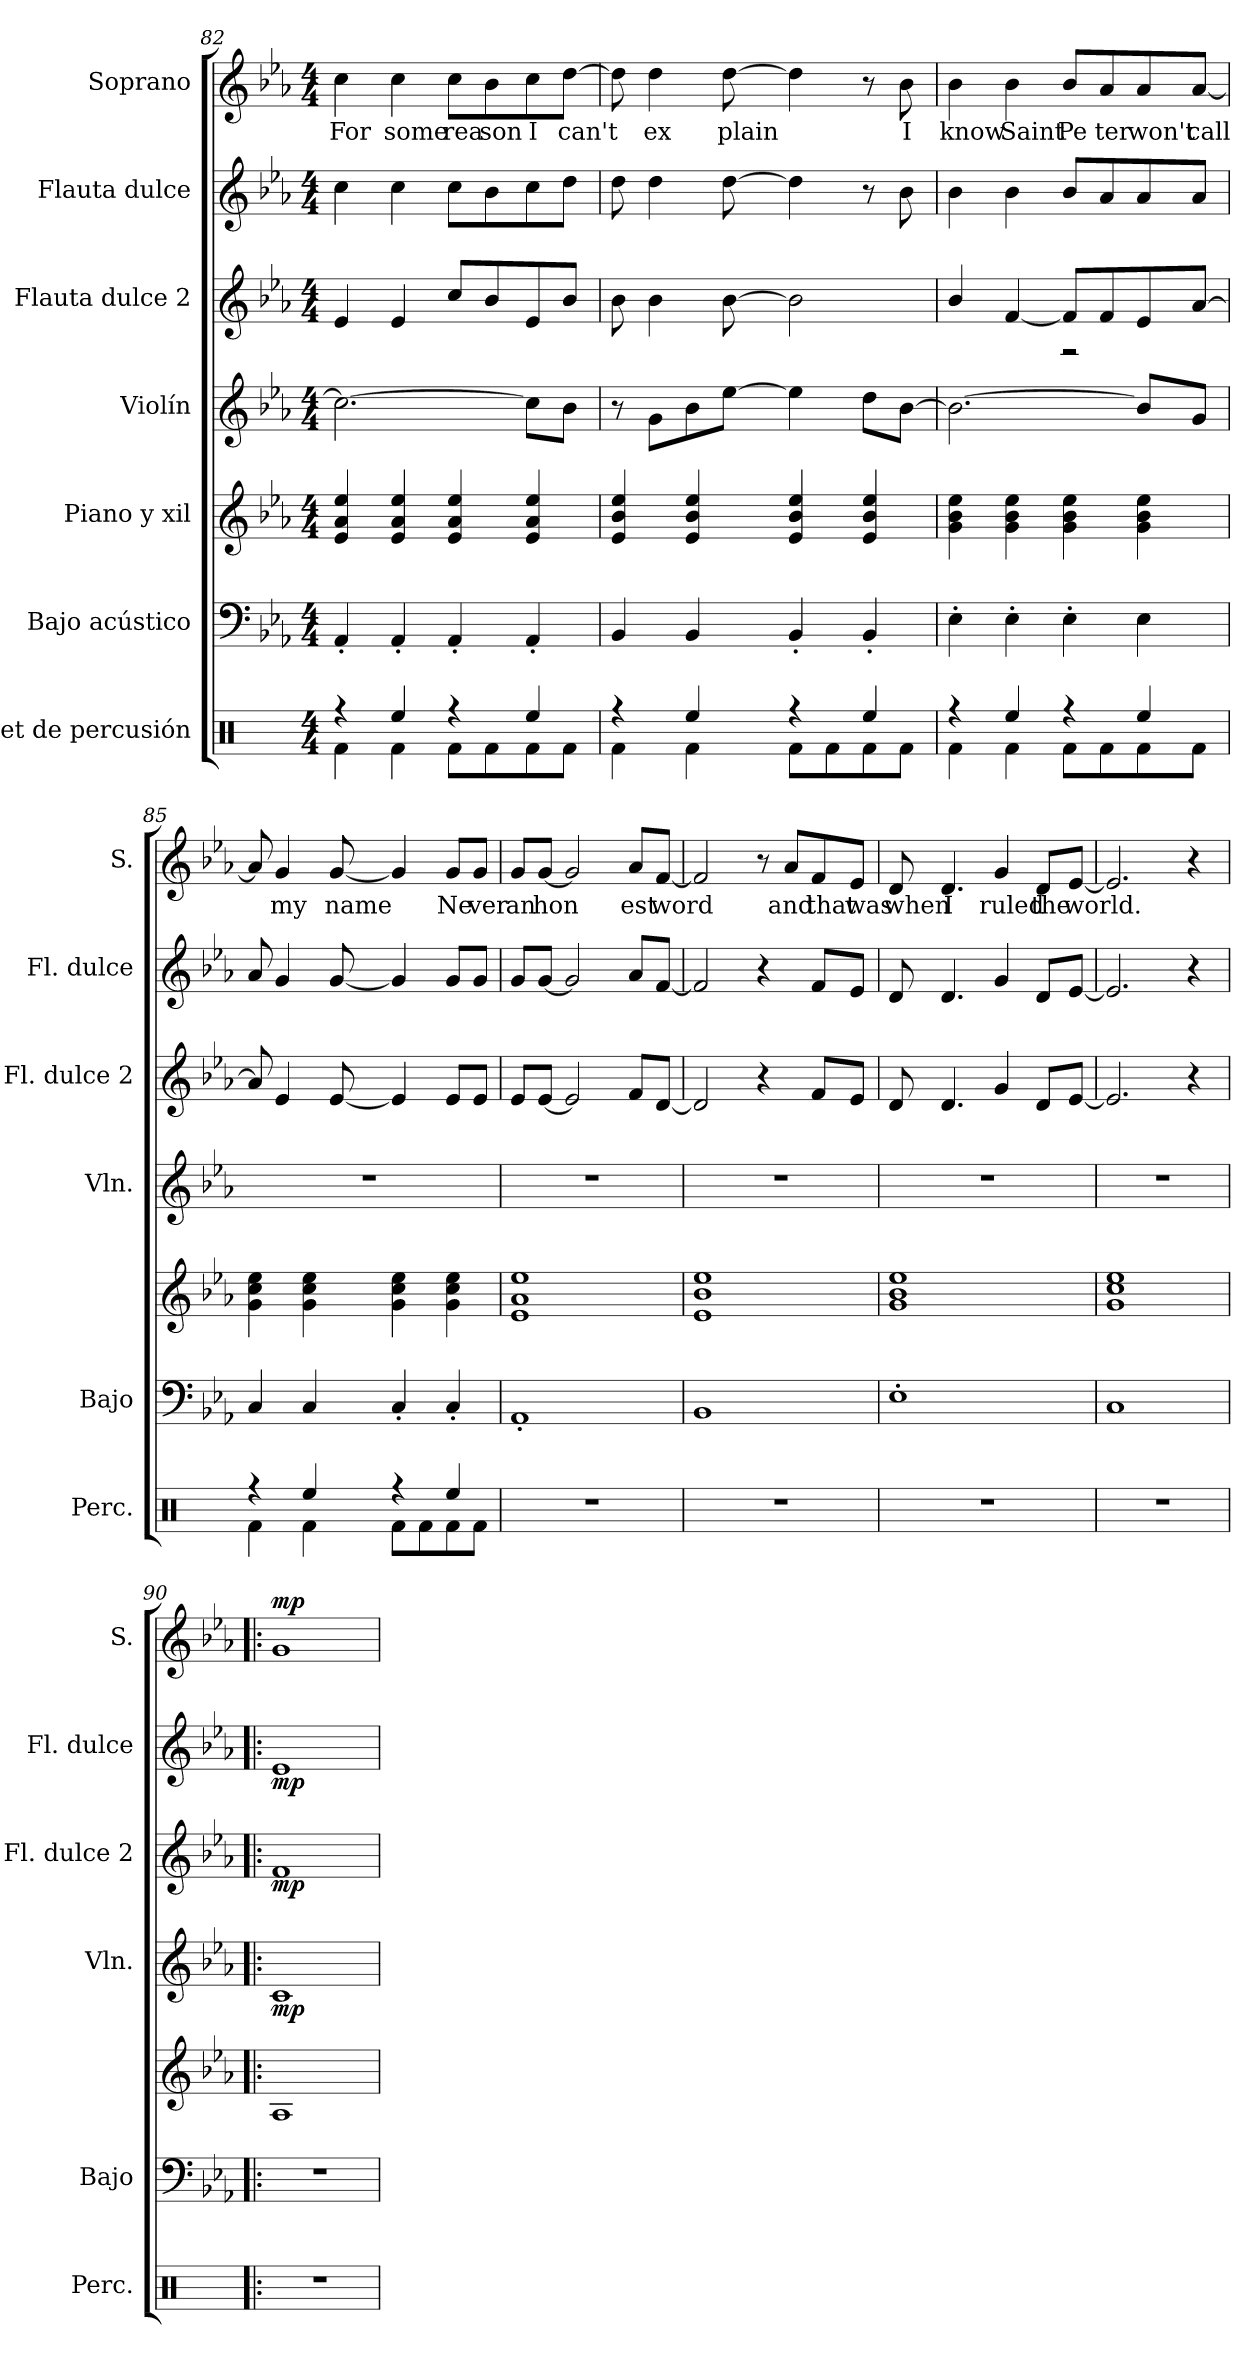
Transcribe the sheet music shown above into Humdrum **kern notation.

**kern	**kern	**kern	**kern	**dynam	**kern	**dynam	**kern	**dynam	**kern	**text	**dynam
*part7	*part6	*part5	*part4	*part4	*part3	*part3	*part2	*part2	*part1	*part1	*part1
*staff7	*staff6	*staff5	*staff4	*staff4	*staff3	*staff3	*staff2	*staff2	*staff1	*staff1	*staff1
*I"Set de percusión	*I"Bajo acústico	*I"Piano y xil	*I"Violín	*	*I"Flauta dulce 2	*	*I"Flauta dulce	*	*I"Soprano	*	*
*I'Perc.	*I'Bajo	*	*I'Vln.	*	*I'Fl. dulce 2	*	*I'Fl. dulce	*	*I'S.	*	*
*clefX	*clefF4	*clefG2	*clefG2	*	*clefG2	*	*clefG2	*	*clefG2	*	*
*k[]	*k[b-e-a-]	*k[b-e-a-]	*k[b-e-a-]	*	*k[b-e-a-]	*	*k[b-e-a-]	*	*k[b-e-a-]	*	*
*M4/4	*M4/4	*M4/4	*M4/4	*	*M4/4	*	*M4/4	*	*M4/4	*	*
=82	=82	=82	=82	=82	=82	=82	=82	=82	=82	=82	=82
*^	*	*	*	*	*	*	*	*	*	*	*
!	!	!	!	!	!	!	!	!	!	!	!LO:LY:b	!
4r	4Rf\	4AA-'/	4e-/ 4a-/ 4ee-/	2.cc\_	.	4e-/	.	4cc\	.	4cc\	For	.
!	!	!	!	!	!	!	!	!	!	!	!LO:LY:b	!
4Ree/	4Rf\	4AA-'/	4e-/ 4a-/ 4ee-/	.	.	4e-/	.	4cc\	.	4cc\	some	.
!	!	!	!	!	!	!	!	!	!	!	!LO:LY:b	!
4r	8Rf\L	4AA-'/	4e-/ 4a-/ 4ee-/	.	.	8cc/L	.	8cc\L	.	8cc\L	rea	.
!	!	!	!	!	!	!	!	!	!	!	!LO:LY:b	!
.	8Rf\	.	.	.	.	8b-/	.	8b-\	.	8b-\	son	.
!	!	!	!	!	!	!	!	!	!	!	!LO:LY:b	!
4Ree/	8Rf\	4AA-'/	4e-/ 4a-/ 4ee-/	8cc\L]	.	8e-/	.	8cc\	.	8cc\	I	.
!	!	!	!	!	!	!	!	!	!	!	!LO:LY:b	!
.	8Rf\J	.	.	8b-\J	.	8b-/J	.	8dd\J	.	[8dd\J	can't	.
=83	=83	=83	=83	=83	=83	=83	=83	=83	=83	=83	=83	=83
4r	4Rf\	4BB-/	4e-/ 4b-/ 4ee-/	8r	.	8b-\	.	8dd\	.	8dd\]	.	.
!	!	!	!	!	!	!	!	!	!	!	!LO:LY:b	!
.	.	.	.	8g\L	.	4b-\	.	4dd\	.	4dd\	ex	.
4Ree/	4Rf\	4BB-/	4e-/ 4b-/ 4ee-/	8b-\	.	.	.	.	.	.	.	.
!	!	!	!	!	!	!	!	!	!	!	!LO:LY:b	!
.	.	.	.	[8ee-\J	.	[8b-\	.	[8dd\	.	[8dd\	plain	.
4r	8Rf\L	4BB-'/	4e-/ 4b-/ 4ee-/	4ee-\]	.	2b-\]	.	4dd\]	.	4dd\]	.	.
.	8Rf\	.	.	.	.	.	.	.	.	.	.	.
4Ree/	8Rf\	4BB-'/	4e-/ 4b-/ 4ee-/	8dd\L	.	.	.	8r	.	8r	.	.
!	!	!	!	!	!	!	!	!	!	!	!LO:LY:b	!
.	8Rf\J	.	.	[8b-\J	.	.	.	8b-\	.	8b-\	I	.
=84	=84	=84	=84	=84	=84	=84	=84	=84	=84	=84	=84	=84
*	*	*	*	*	*	*^	*	*	*	*	*	*
!	!	!	!	!	!	!	!	!	!	!	!	!LO:LY:b	!
4r	4Rf\	4E-'\	4g\ 4b-\ 4ee-\	2.b-\_	.	4b-/	2ryy	.	4b-\	.	4b-\	know	.
!	!	!	!	!	!	!	!	!	!	!	!	!LO:LY:b	!
4Ree/	4Rf\	4E-'\	4g\ 4b-\ 4ee-\	.	.	[4f/	.	.	4b-\	.	4b-\	Saint	.
!	!	!	!	!	!	!	!	!	!	!	!	!LO:LY:b	!
4r	8Rf\L	4E-'\	4g\ 4b-\ 4ee-\	.	.	8f/L]	2r	.	8b-/L	.	8b-/L	Pe	.
!	!	!	!	!	!	!	!	!	!	!	!	!LO:LY:b	!
.	8Rf\	.	.	.	.	8f/	.	.	8a-/	.	8a-/	ter	.
!	!	!	!	!	!	!	!	!	!	!	!	!LO:LY:b	!
4Ree/	8Rf\	4E-\	4g\ 4b-\ 4ee-\	8b-/L]	.	8e-/	.	.	8a-/	.	8a-/	won't	.
!	!	!	!	!	!	!	!	!	!	!	!	!LO:LY:b	!
.	8Rf\J	.	.	8g/J	.	[8a-/J	.	.	8a-/J	.	[8a-/J	call	.
*	*	*	*	*	*	*v	*v	*	*	*	*	*	*
!!LO:PB:g=z
=85	=85	=85	=85	=85	=85	=85	=85	=85	=85	=85	=85	=85
4r	4Rf\	4C/	4g\ 4cc\ 4ee-\	1r	.	8a-/]	.	8a-/	.	8a-/]	.	.
!	!	!	!	!	!	!	!	!	!	!	!LO:LY:b	!
.	.	.	.	.	.	4e-/	.	4g/	.	4g/	my	.
4Ree/	4Rf\	4C/	4g\ 4cc\ 4ee-\	.	.	.	.	.	.	.	.	.
!	!	!	!	!	!	!	!	!	!	!	!LO:LY:b	!
.	.	.	.	.	.	[8e-/	.	[8g/	.	[8g/	name	.
4r	8Rf\L	4C'/	4g\ 4cc\ 4ee-\	.	.	4e-/]	.	4g/]	.	4g/]	.	.
.	8Rf\	.	.	.	.	.	.	.	.	.	.	.
!	!	!	!	!	!	!	!	!	!	!	!LO:LY:b	!
4Ree/	8Rf\	4C'/	4g\ 4cc\ 4ee-\	.	.	8e-/L	.	8g/L	.	8g/L	Ne	.
!	!	!	!	!	!	!	!	!	!	!	!LO:LY:b	!
.	8Rf\J	.	.	.	.	8e-/J	.	8g/J	.	8g/J	ver	.
=86	=86	=86	=86	=86	=86	=86	=86	=86	=86	=86	=86	=86
!	!	!	!	!	!	!	!	!	!	!	!LO:LY:b	!
*v	*v	*	*	*	*	*	*	*	*	*	*	*
1r	1AA-'	1e- 1a- 1ee-	1r	.	8e-/L	.	8g/L	.	8g/L	an	.
!	!	!	!	!	!	!	!	!	!	!LO:LY:b	!
.	.	.	.	.	[8e-/J	.	[8g/J	.	[8g/J	hon	.
.	.	.	.	.	2e-/]	.	2g/]	.	2g/]	.	.
!	!	!	!	!	!	!	!	!	!	!LO:LY:b	!
.	.	.	.	.	8f/L	.	8a-/L	.	8a-/L	est	.
!	!	!	!	!	!	!	!	!	!	!LO:LY:b	!
.	.	.	.	.	[8d/J	.	[8f/J	.	[8f/J	word	.
=87	=87	=87	=87	=87	=87	=87	=87	=87	=87	=87	=87
1r	1BB-	1e- 1b- 1ee-	1r	.	2d/]	.	2f/]	.	2f/]	.	.
.	.	.	.	.	4r	.	4r	.	8r	.	.
!	!	!	!	!	!	!	!	!	!	!LO:LY:b	!
.	.	.	.	.	.	.	.	.	8a-/L	and	.
!	!	!	!	!	!	!	!	!	!	!LO:LY:b	!
.	.	.	.	.	8f/L	.	8f/L	.	8f/	that	.
!	!	!	!	!	!	!	!	!	!	!LO:LY:b	!
.	.	.	.	.	8e-/J	.	8e-/J	.	8e-/J	was	.
=88	=88	=88	=88	=88	=88	=88	=88	=88	=88	=88	=88
!	!	!	!	!	!	!	!	!	!	!LO:LY:b	!
1r	1E-'	1g 1b- 1ee-	1r	.	8d/	.	8d/	.	8d/	when	.
!	!	!	!	!	!	!	!	!	!	!LO:LY:b	!
.	.	.	.	.	4.d/	.	4.d/	.	4.d/	I	.
!	!	!	!	!	!	!	!	!	!	!LO:LY:b	!
.	.	.	.	.	4g/	.	4g/	.	4g/	ruled	.
!	!	!	!	!	!	!	!	!	!	!LO:LY:b	!
.	.	.	.	.	8d/L	.	8d/L	.	8d/L	the	.
!	!	!	!	!	!	!	!	!	!	!LO:LY:b	!
.	.	.	.	.	[8e-/J	.	[8e-/J	.	[8e-/J	world.	.
=89	=89	=89	=89	=89	=89	=89	=89	=89	=89	=89	=89
1r	1C	1g 1cc 1ee-	1r	.	2.e-/]	.	2.e-/]	.	2.e-/]	.	.
.	.	.	.	.	4r	.	4r	.	4r	.	.
!!LO:LB:g=z
=90!|:	=90!|:	=90!|:	=90!|:	=90!|:	=90!|:	=90!|:	=90!|:	=90!|:	=90!|:	=90!|:	=90!|:
!	!	!	!	!LO:DY:b	!	!LO:DY:b	!	!LO:DY:b	!	!	!LO:DY:b
1r	1r	1A-	1c	mp	1f	mp	1e-	mp	1g	.	mp
=	=	=	=	=	=	=	=	=	=	=	=
*-	*-	*-	*-	*-	*-	*-	*-	*-	*-	*-	*-
